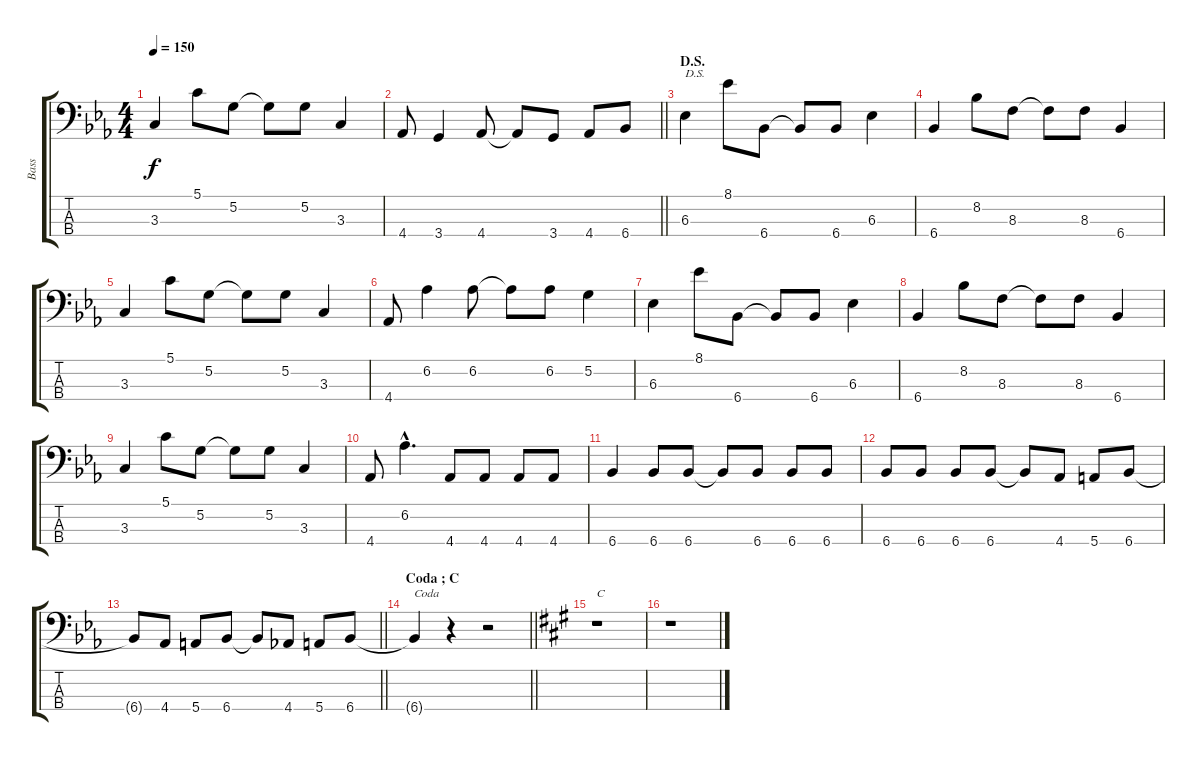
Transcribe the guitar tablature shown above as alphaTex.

\track ("Bass" "Bass") {instrument electricbasspick}
\staff {score tabs}
\tuning (G2 D2 A1 E1) {hide}
\ts (4 4)
\tempo 150
\clef f4
\ks eb
3.3.4{dy f} 5.1.8 5.2.8 5.2{t}.8 5.2.8 3.3.4 |
\barLineRight lightlight
4.4.8 3.4.4 4.4.8 4.4{t}.8 3.4.8 4.4.8 6.4.8 |
\section ("" "D.S.")
6.3.4{txt "D.S."} 8.1.8 6.4.8 6.4{t}.8 6.4.8 6.3.4 |
6.4.4 8.2.8 8.3.8 8.3{t}.8 8.3.8 6.4.4 |
3.3.4 5.1.8 5.2.8 5.2{t}.8 5.2.8 3.3.4 |
4.4.8 6.2.4 6.2.8 6.2{t}.8 6.2.8 5.2.4 |
6.3.4 8.1.8 6.4.8 6.4{t}.8 6.4.8 6.3.4 |
6.4.4 8.2.8 8.3.8 8.3{t}.8 8.3.8 6.4.4 |
3.3.4 5.1.8 5.2.8 5.2{t}.8 5.2.8 3.3.4 |
4.4.8 6.2{hac}.4{d} 4.4.8 4.4.8 4.4.8 4.4.8 |
6.4.4 6.4.8 6.4.8 6.4{t}.8 6.4.8 6.4.8 6.4.8 |
6.4.8 6.4.8 6.4.8 6.4.8 6.4{t}.8 4.4.8 5.4.8 6.4.8 |
\barLineRight lightlight
6.4{t}.8 4.4.8 5.4.8 6.4.8 6.4{t}.8 4.4.8 5.4.8 6.4.8 |
\section ("" "Coda ; C")
\barLineRight lightlight
6.4{t}.4{txt "Coda"} r.4 r.2 |
\ks a
r.1{txt "C"} |
r.1
